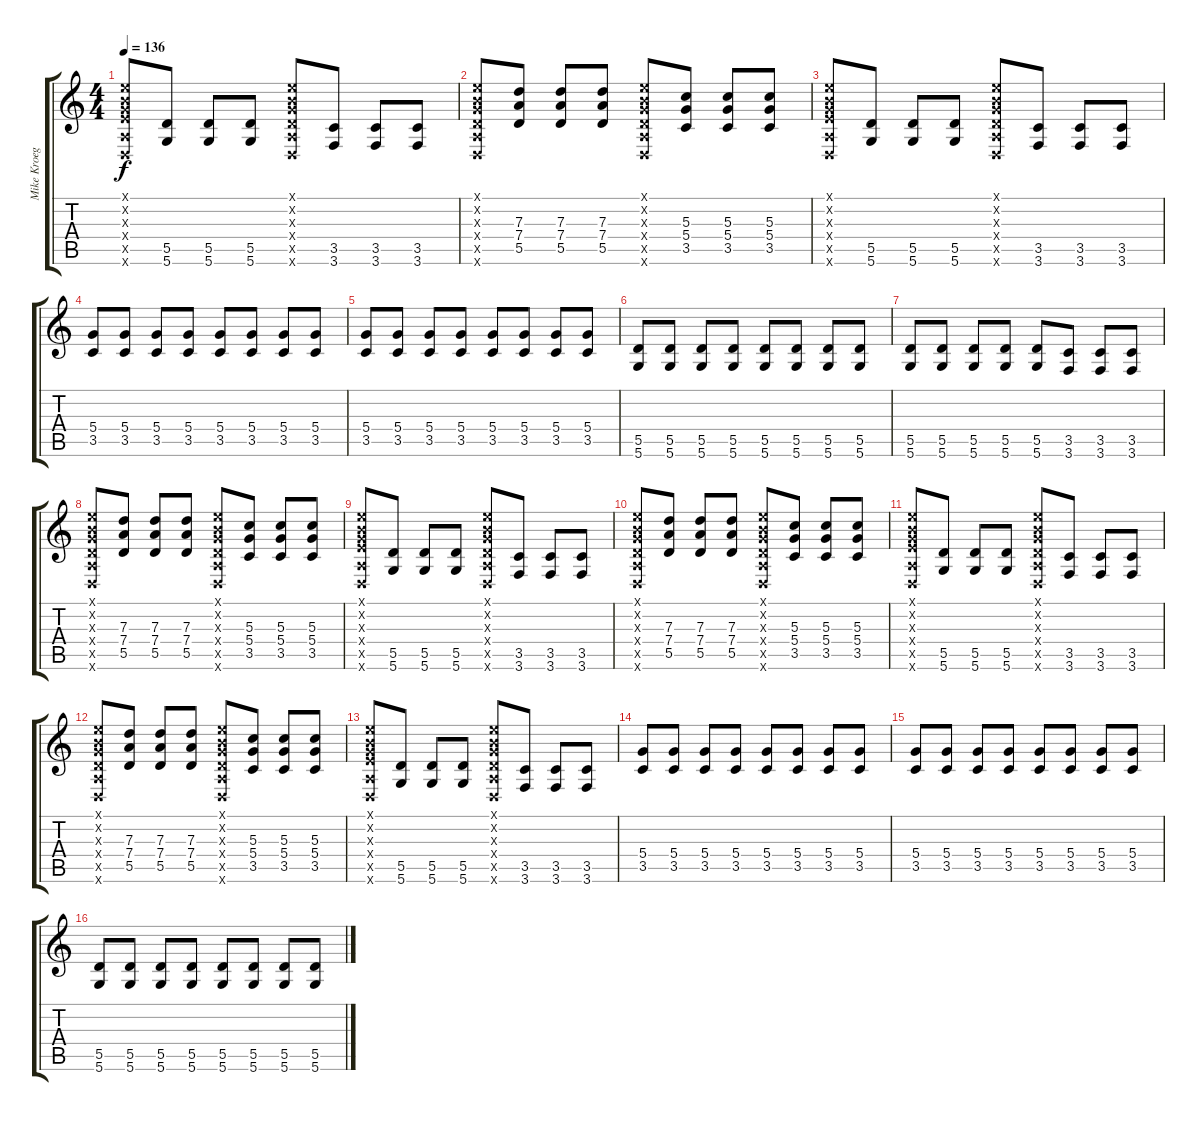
\track ("Mike Kroeger" "Mike Kroeg") {instrument overdrivenguitar}
\staff {score tabs}
\tuning (E4 B3 G3 D3 A2 D2) {hide}
\ts (4 4)
\tempo 136
\clef g2
\ks c
(0.1{x} 0.2{x} 0.3{x} 2.4{x} 0.5{x} 0.6{x}).8{dy f} (5.5 5.6).8 (5.5 5.6).8 (5.5 5.6).8 (0.1{x} 0.2{x} 0.3{x} 0.4{x} 0.5{x} 0.6{x}).8 (3.5 3.6).8 (3.5 3.6).8 (3.5 3.6).8 |
(0.1{x} 0.2{x} 0.3{x} 0.4{x} 0.5{x} 0.6{x}).8 (7.3 7.4 5.5).8 (7.3 7.4 5.5).8 (7.3 7.4 5.5).8 (0.1{x} 0.2{x} 0.3{x} 0.4{x} 0.5{x} 0.6{x}).8 (5.3 5.4 3.5).8 (5.3 5.4 3.5).8 (5.3 5.4 3.5).8 |
(0.1{x} 0.2{x} 0.3{x} 2.4{x} 0.5{x} 0.6{x}).8 (5.5 5.6).8 (5.5 5.6).8 (5.5 5.6).8 (0.1{x} 0.2{x} 0.3{x} 0.4{x} 0.5{x} 0.6{x}).8 (3.5 3.6).8 (3.5 3.6).8 (3.5 3.6).8 |
(5.4 3.5).8 (5.4 3.5).8 (5.4 3.5).8 (5.4 3.5).8 (5.4 3.5).8 (5.4 3.5).8 (5.4 3.5).8 (5.4 3.5).8 |
(5.4 3.5).8 (5.4 3.5).8 (5.4 3.5).8 (5.4 3.5).8 (5.4 3.5).8 (5.4 3.5).8 (5.4 3.5).8 (5.4 3.5).8 |
(5.5 5.6).8 (5.5 5.6).8 (5.5 5.6).8 (5.5 5.6).8 (5.5 5.6).8 (5.5 5.6).8 (5.5 5.6).8 (5.5 5.6).8 |
(5.5 5.6).8 (5.5 5.6).8 (5.5 5.6).8 (5.5 5.6).8 (5.5 5.6).8 (3.5 3.6).8 (3.5 3.6).8 (3.5 3.6).8 |
(0.1{x} 0.2{x} 0.3{x} 0.4{x} 0.5{x} 0.6{x}).8 (7.3 7.4 5.5).8 (7.3 7.4 5.5).8 (7.3 7.4 5.5).8 (0.1{x} 0.2{x} 0.3{x} 0.4{x} 0.5{x} 0.6{x}).8 (5.3 5.4 3.5).8 (5.3 5.4 3.5).8 (5.3 5.4 3.5).8 |
(0.1{x} 0.2{x} 0.3{x} 2.4{x} 0.5{x} 0.6{x}).8 (5.5 5.6).8 (5.5 5.6).8 (5.5 5.6).8 (0.1{x} 0.2{x} 0.3{x} 0.4{x} 0.5{x} 0.6{x}).8 (3.5 3.6).8 (3.5 3.6).8 (3.5 3.6).8 |
(0.1{x} 0.2{x} 0.3{x} 0.4{x} 0.5{x} 0.6{x}).8 (7.3 7.4 5.5).8 (7.3 7.4 5.5).8 (7.3 7.4 5.5).8 (0.1{x} 0.2{x} 0.3{x} 0.4{x} 0.5{x} 0.6{x}).8 (5.3 5.4 3.5).8 (5.3 5.4 3.5).8 (5.3 5.4 3.5).8 |
(0.1{x} 0.2{x} 0.3{x} 2.4{x} 0.5{x} 0.6{x}).8 (5.5 5.6).8 (5.5 5.6).8 (5.5 5.6).8 (0.1{x} 0.2{x} 0.3{x} 0.4{x} 0.5{x} 0.6{x}).8 (3.5 3.6).8 (3.5 3.6).8 (3.5 3.6).8 |
(0.1{x} 0.2{x} 0.3{x} 0.4{x} 0.5{x} 0.6{x}).8 (7.3 7.4 5.5).8 (7.3 7.4 5.5).8 (7.3 7.4 5.5).8 (0.1{x} 0.2{x} 0.3{x} 0.4{x} 0.5{x} 0.6{x}).8 (5.3 5.4 3.5).8 (5.3 5.4 3.5).8 (5.3 5.4 3.5).8 |
(0.1{x} 0.2{x} 0.3{x} 2.4{x} 0.5{x} 0.6{x}).8 (5.5 5.6).8 (5.5 5.6).8 (5.5 5.6).8 (0.1{x} 0.2{x} 0.3{x} 0.4{x} 0.5{x} 0.6{x}).8 (3.5 3.6).8 (3.5 3.6).8 (3.5 3.6).8 |
(5.4 3.5).8 (5.4 3.5).8 (5.4 3.5).8 (5.4 3.5).8 (5.4 3.5).8 (5.4 3.5).8 (5.4 3.5).8 (5.4 3.5).8 |
(5.4 3.5).8 (5.4 3.5).8 (5.4 3.5).8 (5.4 3.5).8 (5.4 3.5).8 (5.4 3.5).8 (5.4 3.5).8 (5.4 3.5).8 |
(5.5 5.6).8 (5.5 5.6).8 (5.5 5.6).8 (5.5 5.6).8 (5.5 5.6).8 (5.5 5.6).8 (5.5 5.6).8 (5.5 5.6).8
